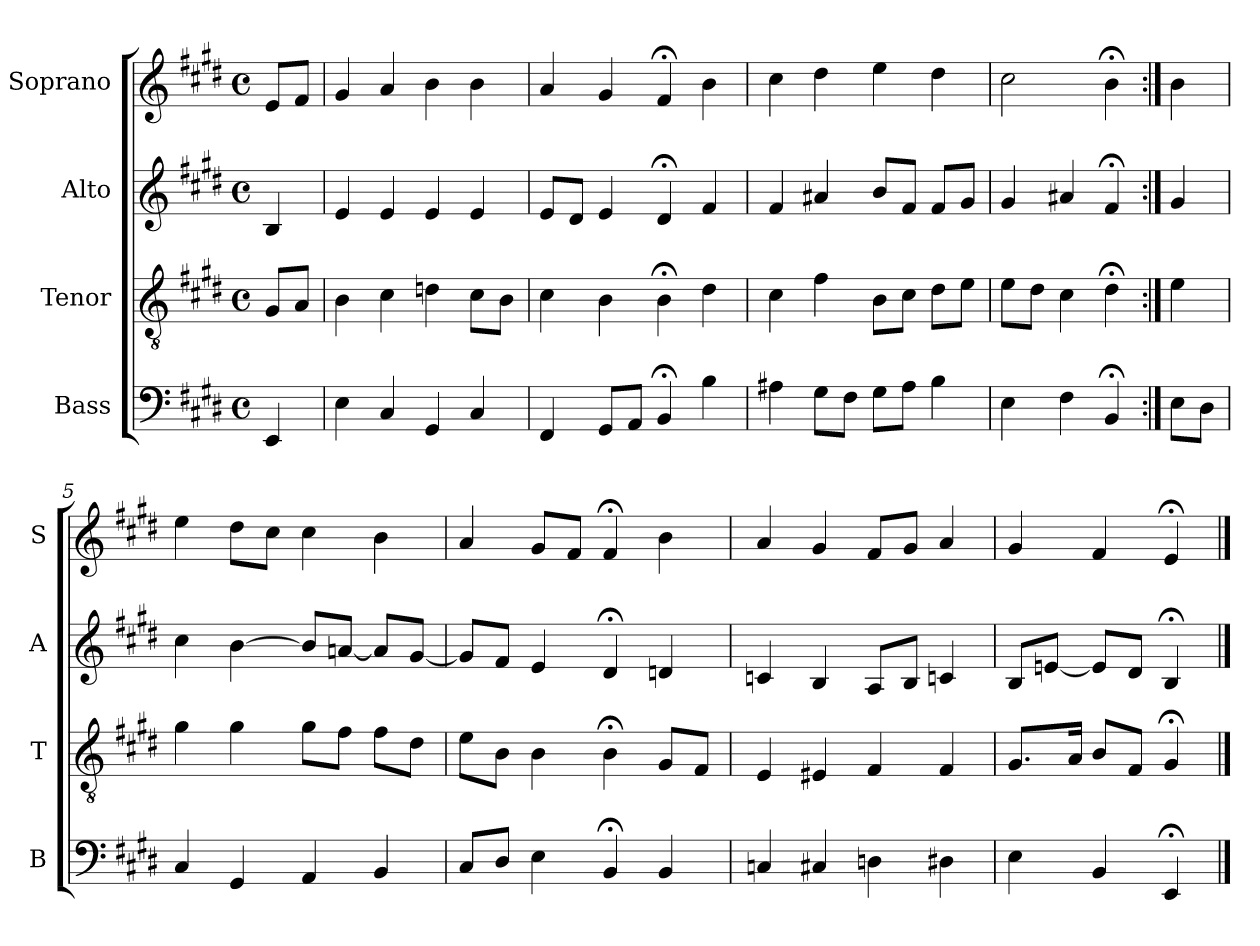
**kern	**kern	**kern	**kern
*part4	*part3	*part2	*part1
*staff4	*staff3	*staff2	*staff1
*I"Bass	*I"Tenor	*I"Alto	*I"Soprano
*I'B	*I'T	*I'A	*I'S
*clefF4	*clefGv2	*clefG2	*clefG2
*k[f#c#g#d#]	*k[f#c#g#d#]	*k[f#c#g#d#]	*k[f#c#g#d#]
*E:	*E:	*E:	*E:
*M4/4	*M4/4	*M4/4	*M4/4
*met(c)	*met(c)	*met(c)	*met(c)
*MM100	*MM100	*MM100	*MM100
=	=	=	=
4EE	8G#L	4B	8eL
.	8AJ	.	8f#J
=1	=1	=1	=1
4E	4B	4e	4g#
4C#	4c#	4e	4a
4GG#	4dn	4e	4b
4C#	8c#L	4e	4b
.	8BJ	.	.
=2	=2	=2	=2
4FF#	4c#	8eL	4a
.	.	8d#J	.
8GG#L	4B	4e	4g#
8AAJ	.	.	.
4BB;<	4B;<	4d#;<	4f#;<
4B	4d#	4f#	4b
=3	=3	=3	=3
4A#X	4c#	4f#	4cc#
8G#L	4f#	4a#X	4dd#
8F#J	.	.	.
8G#L	8BL	8bL	4ee
8A#J	8c#J	8f#J	.
4B	8d#L	8f#L	4dd#
.	8eJ	8g#J	.
=4	=4	=4	=4
4E	8eL	4g#	2cc#
.	8d#J	.	.
4F#	4c#	4a#X	.
4BB;<	4d#;<	4f#;<	4b;<
=:|!	=:|!	=:|!	=:|!
8EL	4e	4g#	4b
8D#J	.	.	.
=5	=5	=5	=5
4C#	4g#	4cc#	4ee
4GG#	4g#	[4b	8dd#L
.	.	.	8cc#J
4AA	8g#L	8bL]	4cc#
.	8f#J	[8anJ	.
4BB	8f#L	8aL]	4b
.	8d#J	[8g#J	.
=6	=6	=6	=6
8C#L	8eL	8g#L]	4a
8D#J	8BJ	8f#J	.
4E	4B	4e	8g#L
.	.	.	8f#J
4BB;<	4B;<	4d#;<	4f#;<
4BB	8G#L	4dn	4b
.	8F#J	.	.
=7	=7	=7	=7
4Cn	4E	4cn	4a
4C#Xi	4E#Xi	4Bi	4g#i
4Dn	4F#	8AL	8f#L
.	.	8BJ	8g#J
4D#X	4F#	4cn	4a
=8	=8	=8	=8
4E	8.G#L	8BL	4g#
.	.	[8enJ	.
.	16AJk	.	.
4BB	8BL	8eL]	4f#
.	8F#J	8d#J	.
4EE;<	4G#;<	4B;<	4e;<
==	==	==	==
*-	*-	*-	*-
